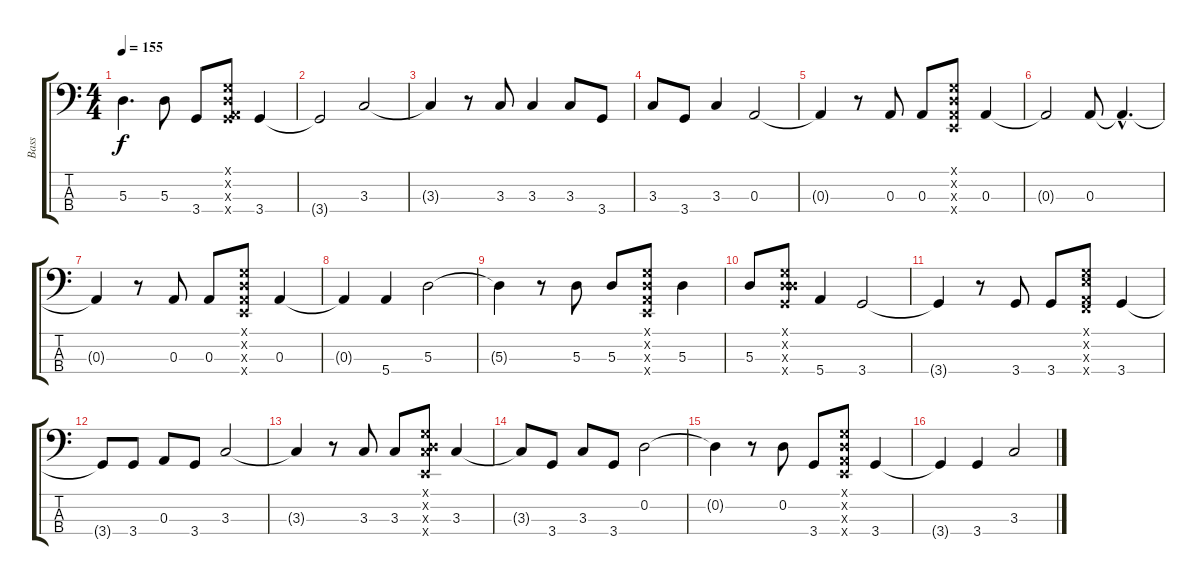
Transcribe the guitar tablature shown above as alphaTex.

\track ("Bass" "Bass") {instrument acousticguitarnylon}
\staff {score tabs}
\tuning (G2 D2 A1 E1) {hide}
\ts (4 4)
\tempo 155
\clef f4
\ks c
5.3{t}.4{d dy f} 5.3.8 3.4.8 (0.1{x} 0.2{x} 0.3{x} 3.4{x}).8 3.4.4 |
3.4{t}.2 3.3.2 |
3.3{t}.4 r.8 3.3.8 3.3.4 3.3.8 3.4.8 |
3.3.8 3.4.8 3.3.4 0.3.2 |
0.3{t}.4 r.8 0.3.8 0.3.8 (0.1{x} 0.2{x} 0.3{x} 0.4{x}).8 0.3.4 |
0.3{t}.2 0.3.8 0.3{hac t}.4{d} |
0.3{t}.4 r.8 0.3.8 0.3.8 (0.1{x} 0.2{x} 0.3{x} 0.4{x}).8 0.3.4 |
0.3{t}.4 5.4.4 5.3.2 |
5.3{t}.4 r.8 5.3.8 5.3.8 (0.1{x} 0.2{x} 0.3{x} 0.4{x}).8 5.3.4 |
5.3.8 (0.1{x} 0.2{x} 5.3{x} 3.4{x}).8 5.4.4 3.4.2 |
3.4{t}.4 r.8 3.4.8 3.4.8 (0.1{x} 2.2{x} 0.3{x} 1.4{x}).8 3.4.4 |
3.4{t}.8 3.4.8 0.3.8 3.4.8 3.3.2 |
3.3{t}.4 r.8 3.3.8 3.3.8 (0.1{x} 0.2{x} 3.3{x} 0.4{x}).8 3.3.4 |
3.3{t}.8 3.4.8 3.3.8 3.4.8 0.2.2 |
0.2{t}.4 r.8 0.2.8 3.4.8 (0.1{x} 0.2{x} 0.3{x} 0.4{x}).8 3.4.4 |
3.4{t}.4 3.4.4 3.3.2
